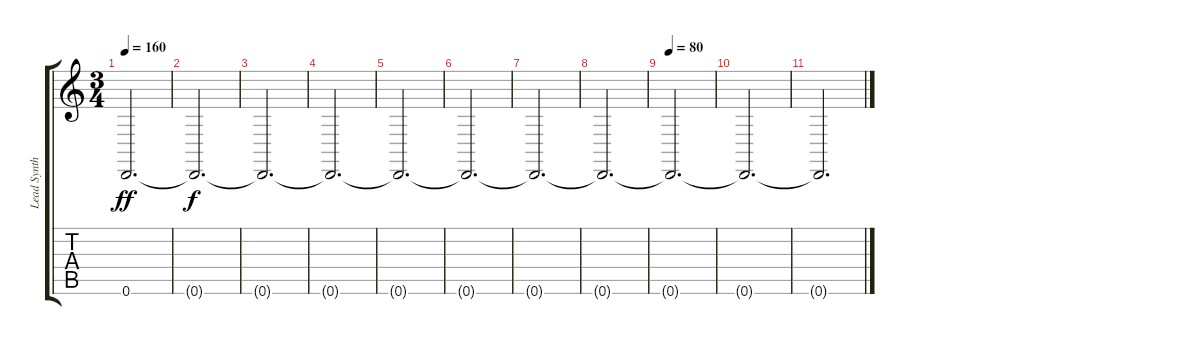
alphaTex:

\track ("Lead Synth " "Lead Synth") {instrument lead1square}
\staff {score tabs}
\tuning (E4 B3 G3 D3 A2 D2) {hide}
\ts (3 4)
\tempo 160
\clef g2
\ks c
0.6.2{d dy ff} |
0.6{t}.2{d dy f} |
0.6{t}.2{d} |
0.6{t}.2{d} |
0.6{t}.2{d} |
0.6{t}.2{d} |
0.6{t}.2{d} |
0.6{t}.2{d volume 0} |
\tempo 80
0.6{t}.2{d} |
0.6{t}.2{d} |
0.6{t}.2{d}
